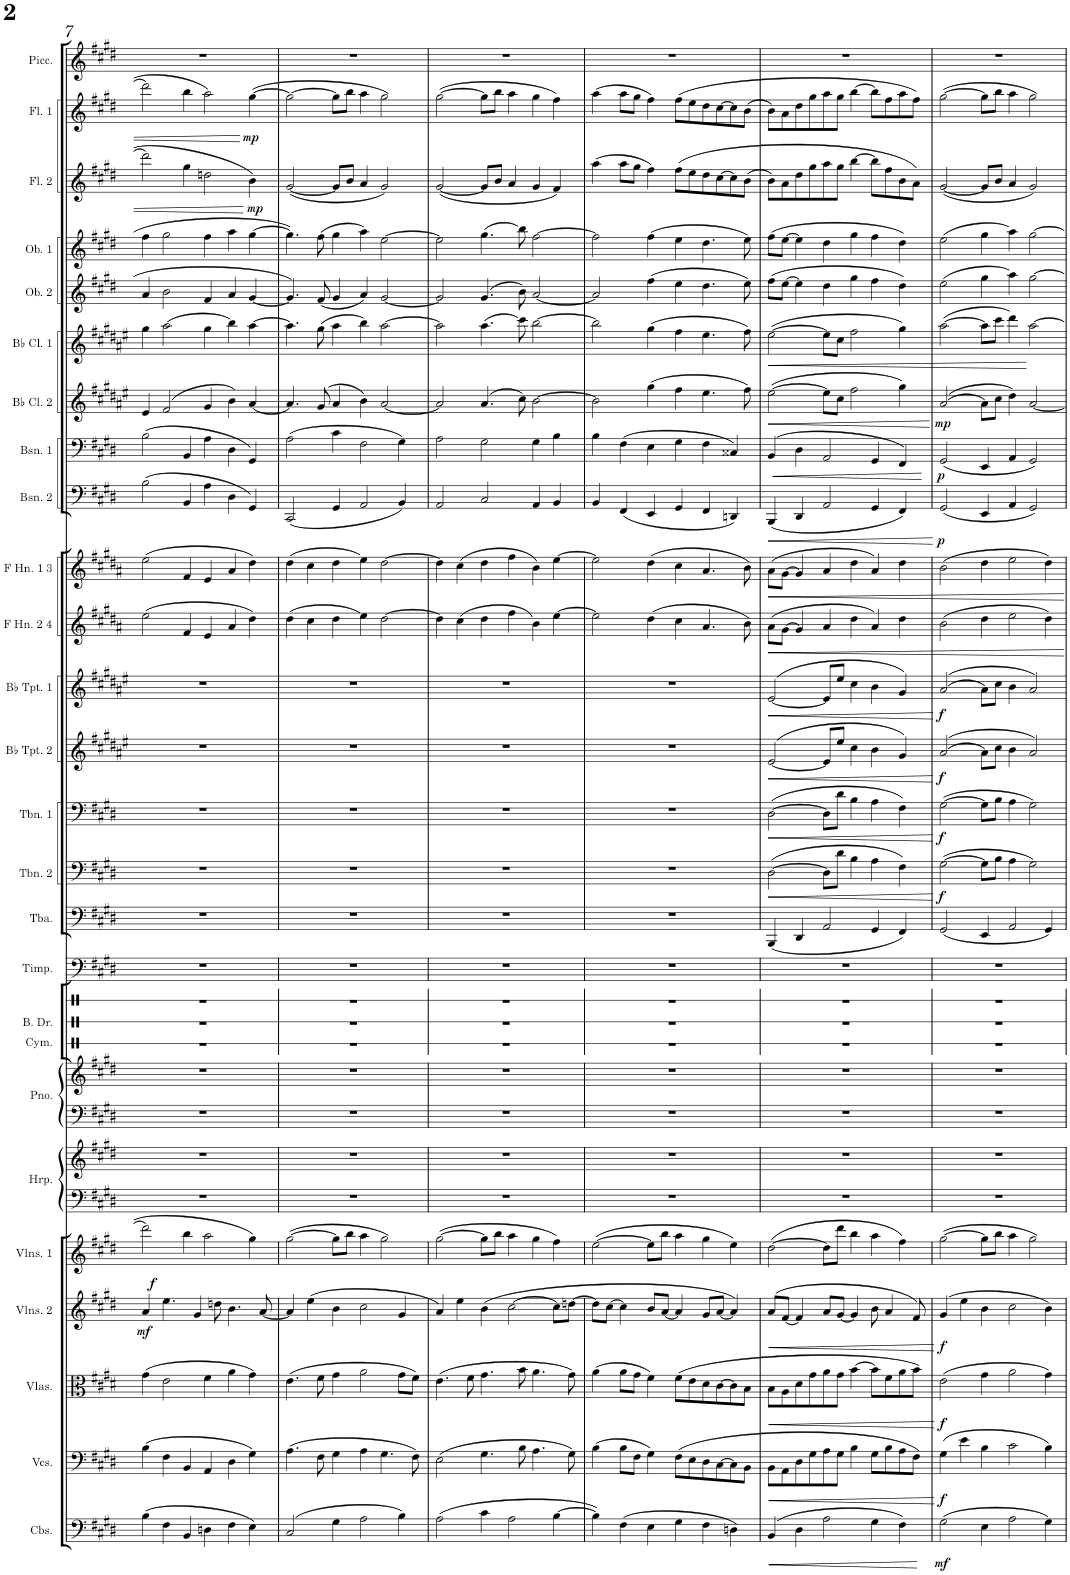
**kern	**dynam	**kern	**dynam	**kern	**dynam	**kern	**dynam	**kern	**dynam	**kern	**kern	**kern	**kern	**kern	**kern	**kern	**kern	**dynam	**kern	**dynam	**kern	**dynam	**kern	**dynam	**kern	**kern	**kern	**dynam	**kern	**dynam	**kern	**dynam	**kern	**kern	**kern	**kern	**dynam	**kern	**dynam	**kern
*part25	*part25	*part24	*part24	*part23	*part23	*part22	*part22	*part21	*part21	*part20	*part20	*part19	*part19	*part18	*part17	*part16	*part15	*part15	*part14	*part14	*part13	*part13	*part12	*part12	*part11	*part10	*part9	*part9	*part8	*part8	*part7	*part7	*part6	*part5	*part4	*part3	*part3	*part2	*part2	*part1
*staff27	*staff27	*staff26	*staff26	*staff25	*staff25	*staff24	*staff24	*staff23	*staff23	*staff22	*staff21	*staff20	*staff19	*staff18	*staff17	*staff16	*staff15	*staff15	*staff14	*staff14	*staff13	*staff13	*staff12	*staff12	*staff11	*staff10	*staff9	*staff9	*staff8	*staff8	*staff7	*staff7	*staff6	*staff5	*staff4	*staff3	*staff3	*staff2	*staff2	*staff1
*I"Contrabasses	*	*I"Violoncellos	*	*I"Violas	*	*I"Violins 2	*	*I"Violins 1	*	*I"Harp	*	*I"Piano	*	*I"Snare Drum	*I"Timpani	*I"Tuba	*I"Trombone 2	*	*I"Trombone 1	*	*I"Bb Trumpet 2	*	*I"Bb Trumpet 1	*	*I"F Horn 2 &amp; 4	*I"F Horn 1 &amp; 3	*I"Bassoon 2	*	*I"Bassoon 1	*	*I"Bb Clarinet 2	*	*I"Bb Clarinet 1	*I"Oboe 2	*I"Oboe 1	*I"Flute 2	*	*I"Flute 1	*	*I"Piccolo
*I'Cbs.	*	*I'Vcs.	*	*I'Vlas.	*	*I'Vlns. 2	*	*I'Vlns. 1	*	*I'Hrp.	*	*I'Pno.	*	*I'Sn Dr	*I'Timp.	*I'Tba.	*I'Tbn. 2	*	*I'Tbn. 1	*	*I'Bb Tpt. 2	*	*I'Bb Tpt. 1	*	*I'F Hn. 2 4	*I'F Hn. 1 3	*I'Bsn. 2	*	*I'Bsn. 1	*	*I'Bb Cl. 2	*	*I'Bb Cl. 1	*I'Ob. 2	*I'Ob. 1	*I'Fl. 2	*	*I'Fl. 1	*	*I'Picc.
!!LO:PB:g=z
*clefF4	*	*clefF4	*	*clefC3	*	*clefG2	*	*clefG2	*	*clefF4	*clefG2	*clefF4	*clefG2	*clefX	*clefF4	*clefF4	*clefF4	*	*clefF4	*	*clefG2	*	*clefG2	*	*clefG2	*clefG2	*clefF4	*	*clefF4	*	*clefG2	*	*clefG2	*clefG2	*clefG2	*clefG2	*	*clefG2	*	*clefG2
*Trd7c12	*	*	*	*	*	*	*	*	*	*	*	*	*	*	*	*	*	*	*	*	*Trd1c2	*	*Trd1c2	*	*Trd4c7	*Trd4c7	*	*	*	*	*Trd1c2	*	*Trd1c2	*	*	*	*	*	*	*Trd-7c-12
*k[f#c#g#d#]	*	*k[f#c#g#d#]	*	*k[f#c#g#d#]	*	*k[f#c#g#d#]	*	*k[f#c#g#d#]	*	*k[f#c#g#d#]	*k[f#c#g#d#]	*k[f#c#g#d#]	*k[f#c#g#d#]	*k[]	*k[f#c#g#d#]	*k[f#c#g#d#]	*k[f#c#g#d#]	*	*k[f#c#g#d#]	*	*k[f#c#g#d#a#e#]	*	*k[f#c#g#d#a#e#]	*	*k[f#c#g#d#a#]	*k[f#c#g#d#a#]	*k[f#c#g#d#]	*	*k[f#c#g#d#]	*	*k[f#c#g#d#a#e#]	*	*k[f#c#g#d#a#e#]	*k[f#c#g#d#]	*k[f#c#g#d#]	*k[f#c#g#d#]	*	*k[f#c#g#d#]	*	*k[f#c#g#d#]
*M6/4	*	*M6/4	*	*M6/4	*	*M6/4	*	*M6/4	*	*M6/4	*M6/4	*M6/4	*M6/4	*M6/4	*M6/4	*M6/4	*M6/4	*	*M6/4	*	*M6/4	*	*M6/4	*	*M6/4	*M6/4	*M6/4	*	*M6/4	*	*M6/4	*	*M6/4	*M6/4	*M6/4	*M6/4	*	*M6/4	*	*M6/4
=7	=7	=7	=7	=7	=7	=7	=7	=7	=7	=7	=7	=7	=7	=7	=7	=7	=7	=7	=7	=7	=7	=7	=7	=7	=7	=7	=7	=7	=7	=7	=7	=7	=7	=7	=7	=7	=7	=7	=7	=7
!	!	!	!	!	!	!	!LO:DY:b	!	!LO:DY:b	!	!	!	!	!	!	!	!	!	!	!	!	!	!	!	!	!	!	!	!	!	!	!	!	!	!	!	!	!	!	!
(4B\	.	(4B\	.	(4g#\	.	4a/	mf	2ddd#\]	f	1.r	1.r	1.r	1.r	1.r	1.r	1.r	1.r	.	1.r	.	1.r	.	1.r	.	(2ee\	(2ee\	(2B\	.	(2B\	.	4e#/	.	4gg#\	4a/	4ff#\	2ddd#\]	.	2ddd#\]	.	1.r
4F#\	.	4F#\	.	2e\	.	4.ee\	.	.	.	.	.	.	.	.	.	.	.	.	.	.	.	.	.	.	.	.	.	.	.	.	(2f#/	.	(2aa#\	2b\	2gg#\	.	.	.	.	.
4BB/	.	4BB/	.	.	.	.	.	4bb\	.	.	.	.	.	.	.	.	.	.	.	.	.	.	.	.	4f#/	4f#/	4BB/	.	4BB/	.	.	.	.	.	.	4gg#\	.	4bb\	.	.
.	.	.	.	.	.	4g#/	.	.	.	.	.	.	.	.	.	.	.	.	.	.	.	.	.	.	.	.	.	.	.	.	.	.	.	.	.	.	.	.	.	.
4Dn\	.	4AA/	.	4f#\	.	.	.	2aa\	.	.	.	.	.	.	.	.	.	.	.	.	.	.	.	.	4e/	4e/	4A\	.	4A\	.	4g#/	.	4gg#\	4f#/	4ff#\	2ddn\	.	2aa\	.	.
.	.	.	.	.	.	8ddn\	.	.	.	.	.	.	.	.	.	.	.	.	.	.	.	.	.	.	.	.	.	.	.	.	.	.	.	.	.	.	.	.	.	.
4F#\	.	4D#\	.	4a\	.	4.b\	.	.	.	.	.	.	.	.	.	.	.	.	.	.	.	.	.	.	4a#/	4a#/	4D#\	.	4D#\	.	4b\)	.	4bb\)	4a/	4aa\	.	.	.	.	.
!	!	!	!	!	!	!	!	!	!	!	!	!	!	!	!	!	!	!	!	!	!	!	!	!	!	!	!	!	!	!	!	!	!	!	!	!	!LO:DY:b	!	!LO:DY:b	!
4E\)	.	4G#\)	.	4g#\)	.	.	.	4gg#\	.	.	.	.	.	.	.	.	.	.	.	.	.	.	.	.	4dd#\)	4dd#\)	4GG#/)	.	4GG#/)	.	[4a#/	.	[4aa#\	[4g#/	[4gg#\	4b\	mp	([4gg#\	mp	.
.	.	.	.	.	.	[8a/	.	.	.	.	.	.	.	.	.	.	.	.	.	.	.	.	.	.	.	.	.	.	.	.	.	.	.	.	.	.	.	.	.	.
=8	=8	=8	=8	=8	=8	=8	=8	=8	=8	=8	=8	=8	=8	=8	=8	=8	=8	=8	=8	=8	=8	=8	=8	=8	=8	=8	=8	=8	=8	=8	=8	=8	=8	=8	=8	=8	=8	=8	=8	=8
(2C#/	.	(4.A\	.	(4.e\	.	4a/]	.	([2gg#\	.	1.r	1.r	1.r	1.r	1.r	1.r	1.r	1.r	.	1.r	.	1.r	.	1.r	.	(4dd#\	(4dd#\	(2CC#/	.	(2A\	.	4.a#/]	.	4.aa#\]	4.g#/]	4.gg#\]	([2g#/	.	2gg#\_	.	1.r
.	.	.	.	.	.	(4ee\	.	.	.	.	.	.	.	.	.	.	.	.	.	.	.	.	.	.	4cc#\	4cc#\	.	.	.	.	.	.	.	.	.	.	.	.	.	.
.	.	8F#\	.	8f#\	.	.	.	.	.	.	.	.	.	.	.	.	.	.	.	.	.	.	.	.	.	.	.	.	.	.	(8g#/	.	(8gg#\	(8f#/	(8ff#\	.	.	.	.	.
4G#\	.	4G#\	.	4g#\	.	4b\	.	8gg#\L]	.	.	.	.	.	.	.	.	.	.	.	.	.	.	.	.	4dd#\	4dd#\	4GG#/	.	4c#\	.	4a#/	.	4aa#\	4g#/	4gg#\	8g#/L]	.	8gg#\L]	.	.
.	.	.	.	.	.	.	.	8bb\J	.	.	.	.	.	.	.	.	.	.	.	.	.	.	.	.	.	.	.	.	.	.	.	.	.	.	.	8b/J	.	8bb\J	.	.
2A\	.	4A\	.	2a\	.	2cc#\	.	4aa\	.	.	.	.	.	.	.	.	.	.	.	.	.	.	.	.	4ee\)	4ee\)	2AA/	.	2F#\	.	4b\)	.	4bb\)	4a/)	4aa\)	4a/	.	4aa\	.	.
.	.	4.G#\	.	.	.	.	.	2gg#\)	.	.	.	.	.	.	.	.	.	.	.	.	.	.	.	.	[2dd#\	[2dd#\	.	.	.	.	[2a#/	.	[2aa#\	[2g#/	[2ee\	2g#/)	.	2gg#\)	.	.
4B\)	.	.	.	8g#\L	.	4g#/	.	.	.	.	.	.	.	.	.	.	.	.	.	.	.	.	.	.	.	.	4BB/)	.	4G#\)	.	.	.	.	.	.	.	.	.	.	.
.	.	8F#\)	.	8f#\J)	.	.	.	.	.	.	.	.	.	.	.	.	.	.	.	.	.	.	.	.	.	.	.	.	.	.	.	.	.	.	.	.	.	.	.	.
=9	=9	=9	=9	=9	=9	=9	=9	=9	=9	=9	=9	=9	=9	=9	=9	=9	=9	=9	=9	=9	=9	=9	=9	=9	=9	=9	=9	=9	=9	=9	=9	=9	=9	=9	=9	=9	=9	=9	=9	=9
(2A\	.	(2E\	.	(4.e\	.	4a/)	.	([2gg#\	.	1.r	1.r	1.r	1.r	1.r	1.r	1.r	1.r	.	1.r	.	1.r	.	1.r	.	4dd#\]	4dd#\]	2AA/	.	2A\	.	2a#/]	.	2aa#\]	2g#/]	2ee\]	([2g#/	.	([2gg#\	.	1.r
.	.	.	.	.	.	4ee\	.	.	.	.	.	.	.	.	.	.	.	.	.	.	.	.	.	.	(4cc#\	(4cc#\	.	.	.	.	.	.	.	.	.	.	.	.	.	.
.	.	.	.	8f#\	.	.	.	.	.	.	.	.	.	.	.	.	.	.	.	.	.	.	.	.	.	.	.	.	.	.	.	.	.	.	.	.	.	.	.	.
4c#\	.	4.G#\	.	4.g#\	.	(4b\	.	8gg#\L]	.	.	.	.	.	.	.	.	.	.	.	.	.	.	.	.	4dd#\	4dd#\	2C#/	.	2G#\	.	(4.a#/	.	(4.aa#\	(4.g#/	(4.gg#\	8g#/L]	.	8gg#\L]	.	.
.	.	.	.	.	.	.	.	8bb\J	.	.	.	.	.	.	.	.	.	.	.	.	.	.	.	.	.	.	.	.	.	.	.	.	.	.	.	8b/J	.	8bb\J	.	.
2A\	.	.	.	.	.	[2cc#\	.	4aa\	.	.	.	.	.	.	.	.	.	.	.	.	.	.	.	.	4ff#\	4ff#\	.	.	.	.	.	.	.	.	.	4a/	.	4aa\	.	.
.	.	8B\	.	8b\	.	.	.	.	.	.	.	.	.	.	.	.	.	.	.	.	.	.	.	.	.	.	.	.	.	.	8cc#\)	.	8ccc#\)	8b\)	8bb\)	.	.	.	.	.
.	.	4.A\	.	4.a\	.	.	.	4gg#\	.	.	.	.	.	.	.	.	.	.	.	.	.	.	.	.	4b\)	4b\)	4AA/	.	4G#\	.	[2b\	.	[2bb\	[2a/	[2ff#\	4g#/	.	4gg#\	.	.
[4B\	.	.	.	.	.	8cc#\L]	.	4ff#\)	.	.	.	.	.	.	.	.	.	.	.	.	.	.	.	.	[4ee\	[4ee\	4BB/	.	4B\	.	.	.	.	.	.	4f#/)	.	4ff#\)	.	.
.	.	8G#\)	.	8g#\)	.	[8ddn\J	.	.	.	.	.	.	.	.	.	.	.	.	.	.	.	.	.	.	.	.	.	.	.	.	.	.	.	.	.	.	.	.	.	.
=10	=10	=10	=10	=10	=10	=10	=10	=10	=10	=10	=10	=10	=10	=10	=10	=10	=10	=10	=10	=10	=10	=10	=10	=10	=10	=10	=10	=10	=10	=10	=10	=10	=10	=10	=10	=10	=10	=10	=10	=10
4B\])	.	(4B\	.	(4a\	.	8dd\L]	.	([2ee\	.	1.r	1.r	1.r	1.r	1.r	1.r	1.r	1.r	.	1.r	.	1.r	.	1.r	.	2ee\]	2ee\]	4BB/	.	4B\	.	2b\]	.	2bb\]	2a/]	2ff#\]	(4aa\	.	(4aa\	.	1.r
.	.	.	.	.	.	[8cc#\J	.	.	.	.	.	.	.	.	.	.	.	.	.	.	.	.	.	.	.	.	.	.	.	.	.	.	.	.	.	.	.	.	.	.
(4F#\	.	8B\L	.	8a\L	.	4cc#\]	.	.	.	.	.	.	.	.	.	.	.	.	.	.	.	.	.	.	.	.	(4FF#/	.	(4F#\	.	.	.	.	.	.	8aa\L	.	8aa\L	.	.
.	.	8F#\J	.	8g#\J	.	.	.	.	.	.	.	.	.	.	.	.	.	.	.	.	.	.	.	.	.	.	.	.	.	.	.	.	.	.	.	8gg#\J	.	8gg#\J	.	.
4E\	.	4G#\)	.	4f#\)	.	8b/L	.	8ee\L]	.	.	.	.	.	.	.	.	.	.	.	.	.	.	.	.	(4dd#\	(4dd#\	4EE/	.	4E\	.	(4gg#\	.	(4gg#\	(4ff#\	(4ff#\	4ff#\)	.	4ff#\)	.	.
.	.	.	.	.	.	[8a/J	.	8bb\J	.	.	.	.	.	.	.	.	.	.	.	.	.	.	.	.	.	.	.	.	.	.	.	.	.	.	.	.	.	.	.	.
4G#\	.	(8F#\L	.	(8f#\L	.	4a/]	.	4aa\	.	.	.	.	.	.	.	.	.	.	.	.	.	.	.	.	4cc#\	4cc#\	4GG#/	.	4G#\	.	4ff#\	.	4ff#\	4ee\	4ee\	(8ff#\L	.	(8ff#\L	.	.
.	.	8E\	.	8e\	.	.	.	.	.	.	.	.	.	.	.	.	.	.	.	.	.	.	.	.	.	.	.	.	.	.	.	.	.	.	.	8ee\	.	8ee\	.	.
4F#\	.	8D#\	.	8d#\	.	8g#/L	.	4gg#\	.	.	.	.	.	.	.	.	.	.	.	.	.	.	.	.	4.a#/	4.a#/	4FF#/	.	4F#\	.	4.ee#\	.	4.ee#\	4.dd#\	4.dd#\	8dd#\	.	8dd#\	.	.
.	.	[8C#\	.	[8c#\	.	[8a/J	.	.	.	.	.	.	.	.	.	.	.	.	.	.	.	.	.	.	.	.	.	.	.	.	.	.	.	.	.	[8cc#\	.	[8cc#\	.	.
4Dn\)	.	8C#\]	.	8c#\]	.	4a/])	.	4ee\)	.	.	.	.	.	.	.	.	.	.	.	.	.	.	.	.	.	.	4DDn/)	.	4C##X/)	.	.	.	.	.	.	8cc#\]	.	8cc#\]	.	.
.	.	8BB\J	.	8B\J	.	.	.	.	.	.	.	.	.	.	.	.	.	.	.	.	.	.	.	.	8b\)	8b\)	.	.	.	.	8ff#\)	.	8ff#\)	8ee\)	8ee\)	(8b\J	.	(8b\J	.	.
=11	=11	=11	=11	=11	=11	=11	=11	=11	=11	=11	=11	=11	=11	=11	=11	=11	=11	=11	=11	=11	=11	=11	=11	=11	=11	=11	=11	=11	=11	=11	=11	=11	=11	=11	=11	=11	=11	=11	=11	=11
!	!LO:HP:b	!	!LO:HP:b	!	!LO:HP:b	!	!LO:HP:b	!	!	!	!	!	!	!	!	!	!	!LO:HP:b	!	!LO:HP:b	!	!LO:HP:b	!	!LO:HP:b	!	!	!	!LO:HP:b	!	!LO:HP:b	!	!LO:HP:b	!	!	!	!	!	!	!	!
(4BB/	<	8BB\L	<	8B\L	<	(8a/L	<	([2dd#\	.	1.r	1.r	1.r	1.r	1.r	1.r	(4BBB/	([2D#\	<	([2D#\	<	([2e#/	<	([2e#/	<	(8a#\L	(8a#\L	(4BBB/	<	(4BB/	<	([2ee#\	<	([2ee#\	(8ff#\L	(8ff#\L	8b\L)	.	8b\L)	.	1.r
.	.	8AA\	.	8A\	.	[8f#/J	.	.	.	.	.	.	.	.	.	.	.	.	.	.	.	.	.	.	[8g#\J	[8g#\J	.	.	.	.	.	.	.	[8ee\J	[8ee\J	8a\	.	8a\	.	.
4D#\	.	8D#\	.	8d#\	.	4f#/]	.	.	.	.	.	.	.	.	.	4DD#/	.	.	.	.	.	.	.	.	4g#/]	4g#/]	4DD#/	.	4D#\	.	.	.	.	4ee\]	4ee\]	8dd#\	.	8dd#\	.	.
.	.	8G#\	.	8g#\	.	.	.	.	.	.	.	.	.	.	.	.	.	.	.	.	.	.	.	.	.	.	.	.	.	.	.	.	.	.	.	8gg#\	.	8gg#\	.	.
2A\	.	8A\	.	8a\	.	8a/L	.	8dd#\L]	.	.	.	.	.	.	.	2AA/	8D#\L]	.	8D#\L]	.	8e#/L]	.	8e#/L]	.	4a#/	4a#/	2AA/	.	2AA/	.	8ee#\L]	.	8ee#\L]	4dd#\	4dd#\	8aa\	.	8aa\	.	.
.	.	8G#\J	.	8g#\J	.	[8g#/J	.	8ddd#\J	.	.	.	.	.	.	.	.	8d#\J	.	8d#\J	.	8ee#/J	.	8ee#/J	.	.	.	.	.	.	.	8cc#\J	.	8cc#\J	.	.	8gg#\J	.	8gg#\J	.	.
.	.	4B\	.	[4b\	.	4g#/]	.	4bb\	.	.	.	.	.	.	.	.	4B\	.	4B\	.	4cc#\	.	4cc#\	.	4dd#\	4dd#\	.	.	.	.	2ff#\	.	2ff#\	4gg#\	4gg#\	[4bb\	.	[4bb\	.	.
4G#\	.	8G#\L	.	8b\L]	.	8b\	.	4aa\	.	.	.	.	.	.	.	4GG#/	4A\	.	4A\	.	4b\	.	4b\	.	4a#/)	4a#/)	4GG#/	.	4GG#/	.	.	.	.	4ff#\	4ff#\	8bb\L]	.	8bb\L]	.	.
.	.	8B\	.	8f#\	.	4a/	.	.	.	.	.	.	.	.	.	.	.	.	.	.	.	.	.	.	.	.	.	.	.	.	.	.	.	.	.	8ff#\	.	8ff#\	.	.
4F#\)	.	8A\	.	8a\	.	.	.	4ff#\)	.	.	.	.	.	.	.	4FF#/)	4F#\)	.	4F#\)	.	4g#/)	.	4g#/)	.	4dd#\	4dd#\	4FF#/)	.	4FF#/)	.	4gg#\)	.	4gg#\)	4dd#\)	4dd#\)	8b\	.	8aa\	.	.
.	.	8F#\J)	.	8b\J)	.	8f#/)	.	.	.	.	.	.	.	.	.	.	.	.	.	.	.	.	.	.	.	.	.	.	.	.	.	.	.	.	.	8a\J)	.	8ff#\J)	.	.
.	[	.	[	.	[	.	[	.	.	.	.	.	.	.	.	.	.	[	.	[	.	[	.	[	.	.	.	[	.	[	.	[	.	.	.	.	.	.	.	.
=12	=12	=12	=12	=12	=12	=12	=12	=12	=12	=12	=12	=12	=12	=12	=12	=12	=12	=12	=12	=12	=12	=12	=12	=12	=12	=12	=12	=12	=12	=12	=12	=12	=12	=12	=12	=12	=12	=12	=12	=12
!	!LO:DY:b	!	!LO:DY:b	!	!LO:DY:b	!	!LO:DY:b	!	!	!	!	!	!	!	!	!	!	!LO:DY:b	!	!LO:DY:b	!	!LO:DY:b	!	!LO:DY:b	!	!	!	!LO:DY:b	!	!LO:DY:b	!	!LO:DY:b	!	!	!	!	!	!	!	!
(2G#\	mf	(4G#\	f	(2e\	f	(4g#/	f	([2gg#\	.	1.r	1.r	1.r	1.r	1.r	1.r	(2GG#/	([2G#\	f	([2G#\	f	([2a#/	f	([2a#/	f	(2b\	(2b\	(2GG#/	p	(2GG#/	p	([2a#/	mp	([2aa#\	(2ee\	(2ee\	([2g#/	.	([2gg#\	.	1.r
.	.	4e\	.	.	.	4ee\	.	.	.	.	.	.	.	.	.	.	.	.	.	.	.	.	.	.	.	.	.	.	.	.	.	.	.	.	.	.	.	.	.	.
4E\	.	4B\	.	4g#\	.	4b\	.	8gg#\L]	.	.	.	.	.	.	.	4EE/	8G#\L]	.	8G#\L]	.	8a#\L]	.	8a#\L]	.	4dd#\	4dd#\	4EE/	.	4EE/	.	8a#\L]	.	8aa#\L]	4gg#\	4gg#\	8g#/L]	.	8gg#\L]	.	.
.	.	.	.	.	.	.	.	8bb\J	.	.	.	.	.	.	.	.	8B\J	.	8B\J	.	8cc#\J	.	8cc#\J	.	.	.	.	.	.	.	8cc#\J	.	8ccc#\J	.	.	8b/J	.	8bb\J	.	.
2A\	.	2c#\	.	2a\	.	2cc#\	.	4aa\	.	.	.	.	.	.	.	2AA/	4A\	.	4A\	.	4b\	.	4b\	.	2ee\	2ee\	4AA/	.	4AA/	.	4dd#\)	.	4ddd#\)	4aa\)	4aa\)	4a/	.	4aa\	.	.
.	.	.	.	.	.	.	.	2gg#\)	.	.	.	.	.	.	.	.	2G#\)	.	2G#\)	.	2a#/)	.	2a#/)	.	.	.	2GG#/)	.	2GG#/)	.	[2a#/	.	[2aa#\	[2gg#\	[2gg#\	2g#/)	.	2gg#\)	.	.
4G#\)	.	4B\)	.	4g#\)	.	4b\)	.	.	.	.	.	.	.	.	.	4GG#/)	.	.	.	.	.	.	.	.	4dd#\)	4dd#\)	.	.	.	.	.	.	.	.	.	.	.	.	.	.
=	=	=	=	=	=	=	=	=	=	=	=	=	=	=	=	=	=	=	=	=	=	=	=	=	=	=	=	=	=	=	=	=	=	=	=	=	=	=	=	=
*-	*-	*-	*-	*-	*-	*-	*-	*-	*-	*-	*-	*-	*-	*-	*-	*-	*-	*-	*-	*-	*-	*-	*-	*-	*-	*-	*-	*-	*-	*-	*-	*-	*-	*-	*-	*-	*-	*-	*-	*-
